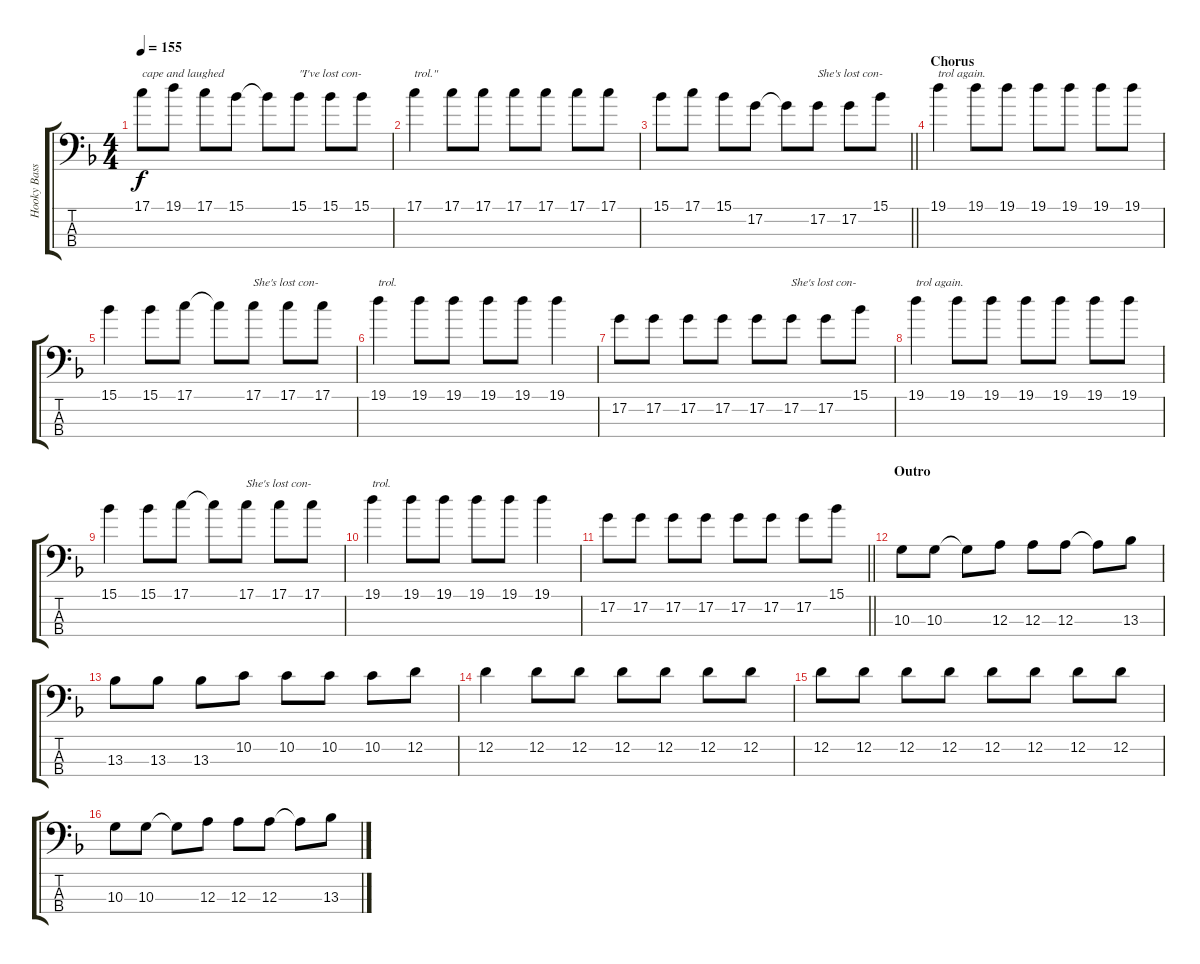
\track ("Hooky Bass" "Hooky Bass") {instrument electricbasspick}
\staff {score tabs}
\tuning (G2 D2 A1 E1) {hide}
\ts (4 4)
\tempo 155
\clef f4
\ks f
17.1.8{txt "cape and laughed" dy f} 19.1.8 17.1.8 15.1.8 15.1{t}.8 15.1.8{txt "\"I've lost con-"} 15.1.8 15.1.8 |
17.1.4{txt "trol.\""} 17.1.8 17.1.8 17.1.8 17.1.8 17.1.8 17.1.8 |
\barLineRight lightlight
15.1.8 17.1.8 15.1.8 17.2.8 17.2{t}.8 17.2.8{txt "She's lost con-"} 17.2.8 15.1.8 |
\section ("" "Chorus")
19.1.4{txt "trol again."} 19.1.8 19.1.8 19.1.8 19.1.8 19.1.8 19.1.8 |
15.1.4 15.1.8 17.1.8 17.1{t}.8 17.1.8{txt "She's lost con-"} 17.1.8 17.1.8 |
19.1.4{txt "trol."} 19.1.8 19.1.8 19.1.8 19.1.8 19.1.4 |
17.2.8 17.2.8 17.2.8 17.2.8 17.2.8 17.2.8{txt "She's lost con-"} 17.2.8 15.1.8 |
19.1.4{txt "trol again."} 19.1.8 19.1.8 19.1.8 19.1.8 19.1.8 19.1.8 |
15.1.4 15.1.8 17.1.8 17.1{t}.8 17.1.8{txt "She's lost con-"} 17.1.8 17.1.8 |
19.1.4{txt "trol."} 19.1.8 19.1.8 19.1.8 19.1.8 19.1.4 |
\barLineRight lightlight
17.2.8 17.2.8 17.2.8 17.2.8 17.2.8 17.2.8 17.2.8 15.1.8 |
\section ("" "Outro")
10.3.8 10.3.8 10.3{t}.8 12.3.8 12.3.8 12.3.8 12.3{t}.8 13.3.8 |
13.3.8 13.3.8 13.3.8 10.2.8 10.2.8 10.2.8 10.2.8 12.2.8 |
12.2.4 12.2.8 12.2.8 12.2.8 12.2.8 12.2.8 12.2.8 |
12.2.8 12.2.8 12.2.8 12.2.8 12.2.8 12.2.8 12.2.8 12.2.8 |
10.3.8 10.3.8 10.3{t}.8 12.3.8 12.3.8 12.3.8 12.3{t}.8 13.3.8
